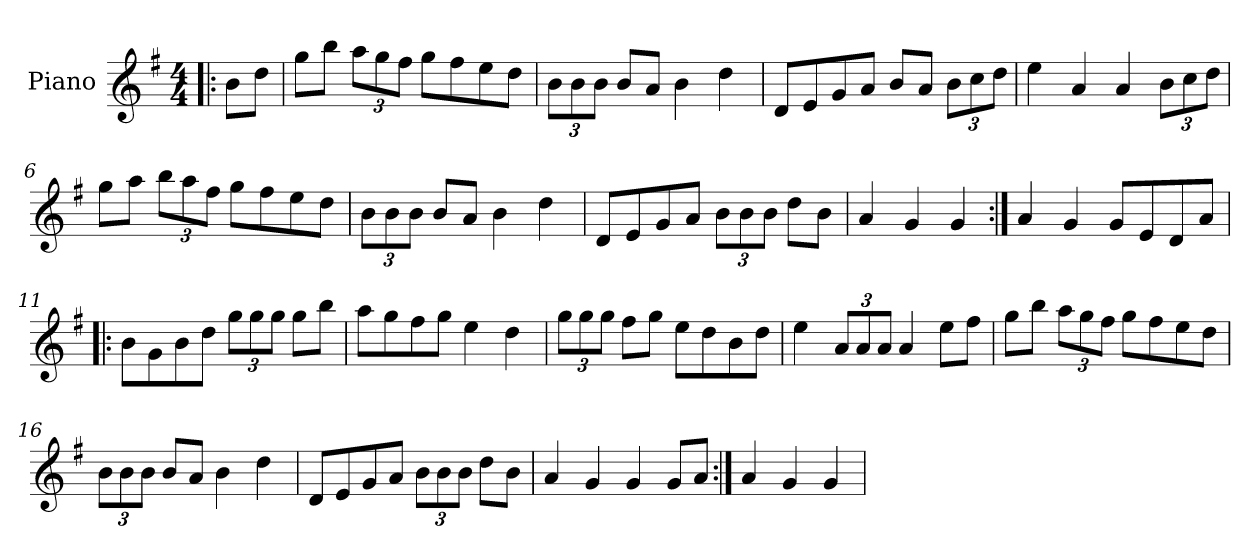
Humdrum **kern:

**kern
*part1
*staff1
*I"Piano
*I'Pno
*clefG2
*k[f#]
*G:
*M4/4
=1!|:
8b\L
8dd\J
=2
8gg\L
8bb\J
12aa\L
12gg\
12ff#\J
8gg\L
8ff#\
8ee\
8dd\J
=3
12b\L
12b\
12b\J
8b/L
8a/J
4b\
4dd\
=4
8d/L
8e/
8g/
8a/J
8b/L
8a/J
12b\L
12cc\
12dd\J
=5
4ee\
4a/
4a/
12b\L
12cc\
12dd\J
=6
8gg\L
8aa\J
12bb\L
12aa\
12ff#\J
8gg\L
8ff#\
8ee\
8dd\J
=7
12b\L
12b\
12b\J
8b/L
8a/J
4b\
4dd\
=8
8d/L
8e/
8g/
8a/J
12b\L
12b\
12b\J
8dd\L
8b\J
=9
4a/
4g/
4g/
=10:|!
4a/
4g/
8g/L
8e/
8d/
8a/J
=11!|:
8b\L
8g\
8b\
8dd\J
12gg\L
12gg\
12gg\J
8gg\L
8bb\J
=12
8aa\L
8gg\
8ff#\
8gg\J
4ee\
4dd\
=13
12gg\L
12gg\
12gg\J
8ff#\L
8gg\J
8ee\L
8dd\
8b\
8dd\J
=14
4ee\
12a/L
12a/
12a/J
4a/
8ee\L
8ff#\J
=15
8gg\L
8bb\J
12aa\L
12gg\
12ff#\J
8gg\L
8ff#\
8ee\
8dd\J
=16
12b\L
12b\
12b\J
8b/L
8a/J
4b\
4dd\
=17
8d/L
8e/
8g/
8a/J
12b\L
12b\
12b\J
8dd\L
8b\J
=18
4a/
4g/
4g/
8g/L
8a/J
=19:|!
4a/
4g/
4g/
=
*-
